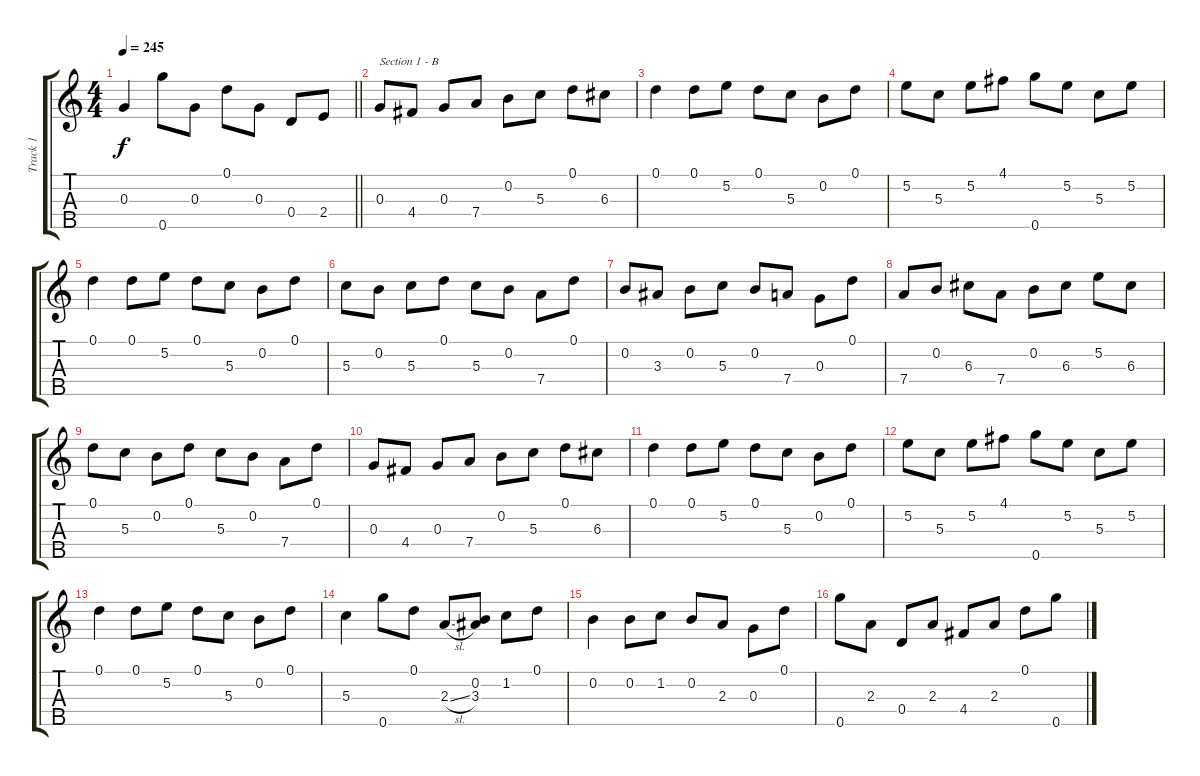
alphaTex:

\track ("Track 1" "Track 1") {instrument banjo}
\staff {score tabs}
\tuning (D4 B3 G3 D3 G4) {hide}
\displaytranspose 12
\ts (4 4)
\tempo 245
\clef g2
\barLineRight lightlight
\ks c
0.3.4{dy f} 0.5.8 0.3.8 0.1.8 0.3.8 0.4.8 2.4.8 |
0.3.8{txt "Section 1 - B"} 4.4.8 0.3.8 7.4.8 0.2.8 5.3.8 0.1.8 6.3.8 |
0.1.4 0.1.8 5.2.8 0.1.8 5.3.8 0.2.8 0.1.8 |
5.2.8 5.3.8 5.2.8 4.1.8 0.5.8 5.2.8 5.3.8 5.2.8 |
0.1.4 0.1.8 5.2.8 0.1.8 5.3.8 0.2.8 0.1.8 |
5.3.8 0.2.8 5.3.8 0.1.8 5.3.8 0.2.8 7.4.8 0.1.8 |
0.2.8 3.3.8 0.2.8 5.3.8 0.2.8 7.4.8 0.3.8 0.1.8 |
7.4.8 0.2.8 6.3.8 7.4.8 0.2.8 6.3.8 5.2.8 6.3.8 |
0.1.8 5.3.8 0.2.8 0.1.8 5.3.8 0.2.8 7.4.8 0.1.8 |
0.3.8 4.4.8 0.3.8 7.4.8 0.2.8 5.3.8 0.1.8 6.3.8 |
0.1.4 0.1.8 5.2.8 0.1.8 5.3.8 0.2.8 0.1.8 |
5.2.8 5.3.8 5.2.8 4.1.8 0.5.8 5.2.8 5.3.8 5.2.8 |
0.1.4 0.1.8 5.2.8 0.1.8 5.3.8 0.2.8 0.1.8 |
5.3.4 0.5.8 0.1.8 2.3{sl}.8 (0.2 3.3).8 1.2.8 0.1.8 |
0.2.4 0.2.8 1.2.8 0.2.8 2.3.8 0.3.8 0.1.8 |
0.5.8 2.3.8 0.4.8 2.3.8 4.4.8 2.3.8 0.1.8 0.5.8
